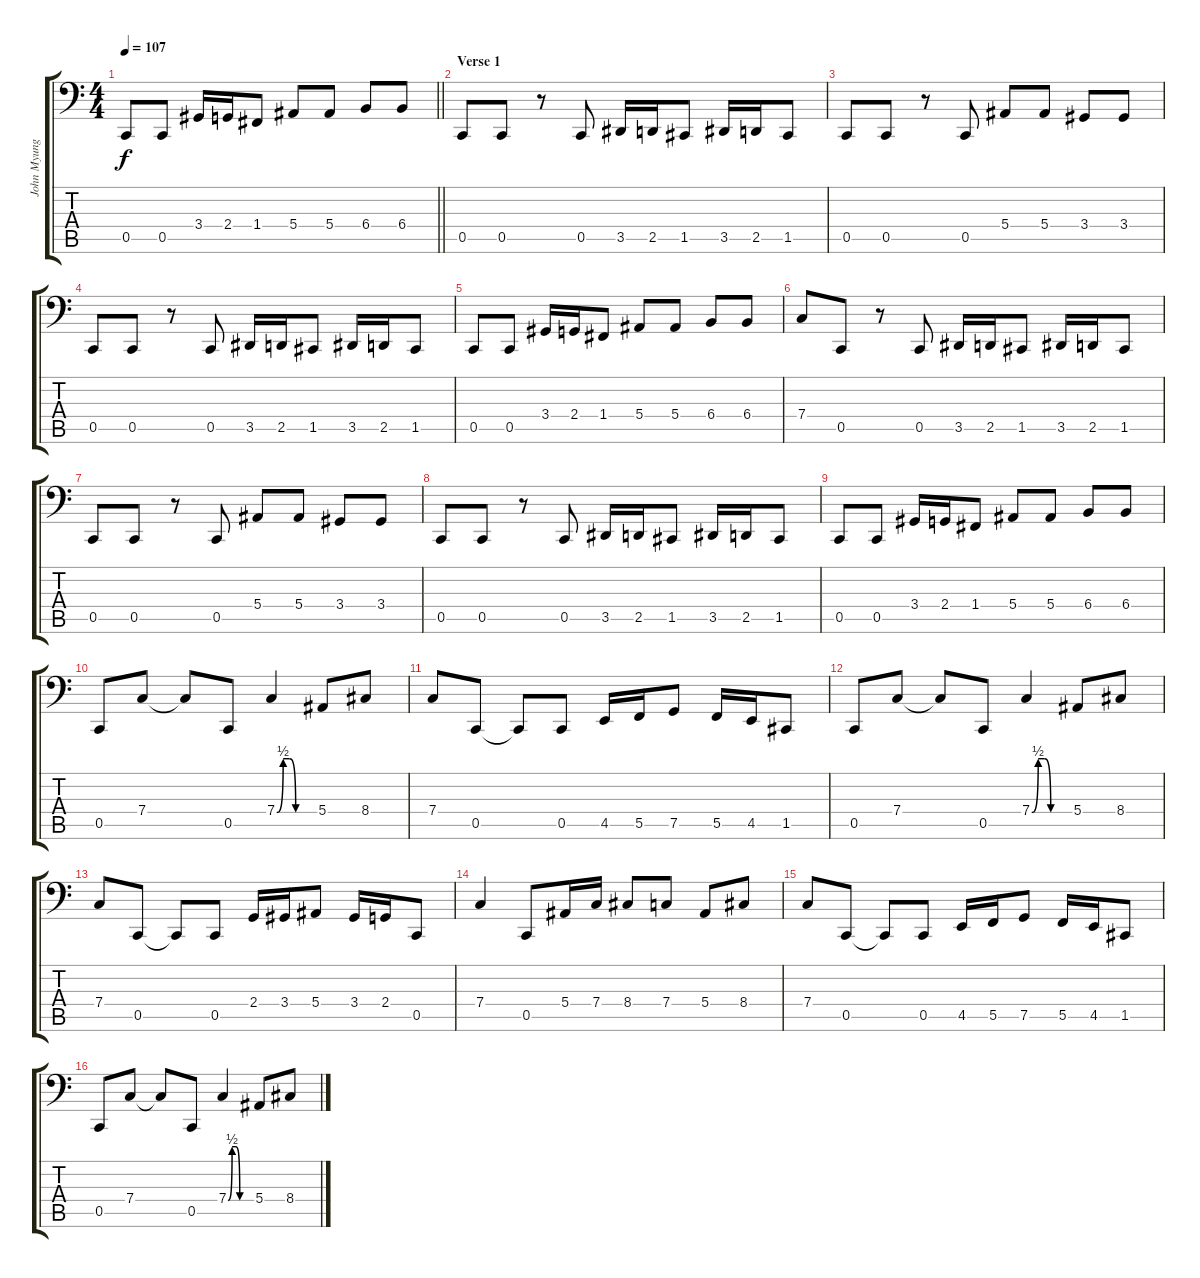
\track ("John Myung" "John Myung") {instrument electricbassfinger}
\staff {score tabs}
\tuning (Ab2 Eb2 Bb1 F1 C1 B0) {hide}
\ts (4 4)
\tempo 107
\clef f4
\barLineRight lightlight
\ks c
0.5.8{dy f} 0.5.8 3.4.16 2.4.16 1.4.8 5.4.8 5.4.8 6.4.8 6.4.8 |
\section ("" "Verse 1")
0.5.8 0.5.8 r.8 0.5.8 3.5.16 2.5.16 1.5.8 3.5.16 2.5.16 1.5.8 |
0.5.8 0.5.8 r.8 0.5.8 5.4.8 5.4.8 3.4.8 3.4.8 |
0.5.8 0.5.8 r.8 0.5.8 3.5.16 2.5.16 1.5.8 3.5.16 2.5.16 1.5.8 |
0.5.8 0.5.8 3.4.16 2.4.16 1.4.8 5.4.8 5.4.8 6.4.8 6.4.8 |
7.4.8 0.5.8 r.8 0.5.8 3.5.16 2.5.16 1.5.8 3.5.16 2.5.16 1.5.8 |
0.5.8 0.5.8 r.8 0.5.8 5.4.8 5.4.8 3.4.8 3.4.8 |
0.5.8 0.5.8 r.8 0.5.8 3.5.16 2.5.16 1.5.8 3.5.16 2.5.16 1.5.8 |
0.5.8 0.5.8 3.4.16 2.4.16 1.4.8 5.4.8 5.4.8 6.4.8 6.4.8 |
0.5.8 7.4.8 7.4{t}.8 0.5.8 7.4{be (custom 0 0 10 2 20 2 30 0 60 0)}.4 5.4.8 8.4.8 |
7.4.8 0.5.8 0.5{t}.8 0.5.8 4.5.16 5.5.16 7.5.8 5.5.16 4.5.16 1.5.8 |
0.5.8 7.4.8 7.4{t}.8 0.5.8 7.4{be (custom 0 0 10 2 20 2 30 0 60 0)}.4 5.4.8 8.4.8 |
7.4.8 0.5.8 0.5{t}.8 0.5.8 2.4.16 3.4.16 5.4.8 3.4.16 2.4.16 0.5.8 |
7.4.4 0.5.8 5.4.16 7.4.16 8.4.8 7.4.8 5.4.8 8.4.8 |
7.4.8 0.5.8 0.5{t}.8 0.5.8 4.5.16 5.5.16 7.5.8 5.5.16 4.5.16 1.5.8 |
0.5.8 7.4.8 7.4{t}.8 0.5.8 7.4{be (custom 0 0 10 2 20 2 30 0 60 0)}.4 5.4.8 8.4.8
